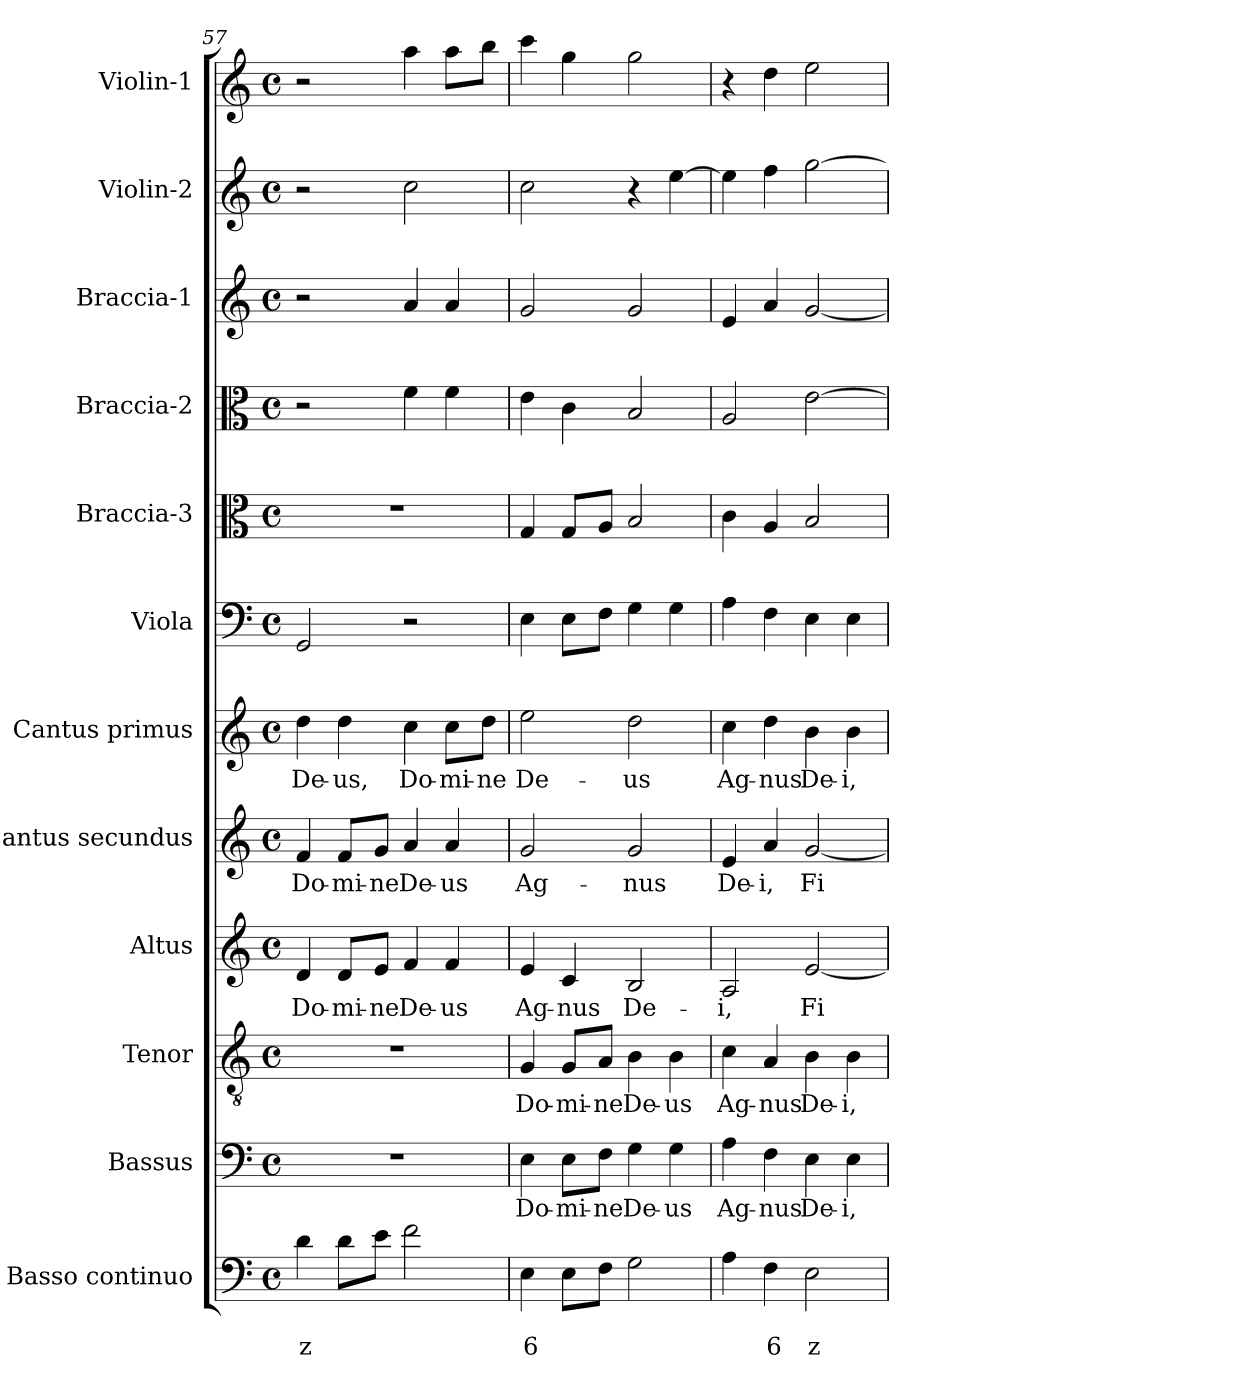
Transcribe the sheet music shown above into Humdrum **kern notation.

**kern	**text	**text	**kern	**text	**kern	**text	**kern	**text	**kern	**text	**kern	**text	**kern	**kern	**kern	**kern	**kern	**kern
*part12	*part12	*part12	*part11	*part11	*part10	*part10	*part9	*part9	*part8	*part8	*part7	*part7	*part6	*part5	*part4	*part3	*part2	*part1
*staff12	*staff12	*staff12	*staff11	*staff11	*staff10	*staff10	*staff9	*staff9	*staff8	*staff8	*staff7	*staff7	*staff6	*staff5	*staff4	*staff3	*staff2	*staff1
*I"Basso continuo	*	*	*I"Bassus	*	*I"Tenor	*	*I"Altus	*	*I"Cantus secundus	*	*I"Cantus primus	*	*I"Viola	*I"Braccia-3	*I"Braccia-2	*I"Braccia-1	*I"Violin-2	*I"Violin-1
*I'BC	*	*	*I'B	*	*I'T	*	*I'A	*	*I'C2	*	*I'C1	*	*I'Va	*I'Br3	*I'Br2	*I'Br1	*I'Vi2	*I'Vi1
!!LO:PB:g=z
*clefF4	*	*	*clefF4	*	*clefGv2	*	*clefG2	*	*clefG2	*	*clefG2	*	*clefF4	*clefC3	*clefC3	*clefG2	*clefG2	*clefG2
*k[]	*	*	*k[]	*	*k[]	*	*k[]	*	*k[]	*	*k[]	*	*k[]	*k[]	*k[]	*k[]	*k[]	*k[]
*C:	*	*	*C:	*	*C:	*	*C:	*	*C:	*	*C:	*	*C:	*C:	*C:	*C:	*C:	*C:
*M4/4	*	*	*M4/4	*	*M4/4	*	*M4/4	*	*M4/4	*	*M4/4	*	*M4/4	*M4/4	*M4/4	*M4/4	*M4/4	*M4/4
*met(c)	*	*	*met(c)	*	*met(c)	*	*met(c)	*	*met(c)	*	*met(c)	*	*met(c)	*met(c)	*met(c)	*met(c)	*met(c)	*met(c)
=57	=57	=57	=57	=57	=57	=57	=57	=57	=57	=57	=57	=57	=57	=57	=57	=57	=57	=57
!	!	!LO:LY:b	!	!	!	!	!	!	!	!	!	!	!	!	!	!	!	!
!	!	!	!	!	!	!	!	!LO:LY:b	!	!	!	!	!	!	!	!	!	!
!	!	!	!	!	!	!	!	!	!	!LO:LY:b	!	!	!	!	!	!	!	!
!	!	!	!	!	!	!	!	!	!	!	!	!LO:LY:b	!	!	!	!	!	!
4d\	.	z	1r	.	1r	.	4d/	Do-	4f/	Do-	4dd\	De-	2GG/	1r	2r	2r	2r	2r
!	!	!	!	!	!	!	!	!LO:LY:b	!	!	!	!	!	!	!	!	!	!
!	!	!	!	!	!	!	!	!	!	!LO:LY:b	!	!	!	!	!	!	!	!
!	!	!	!	!	!	!	!	!	!	!	!	!LO:LY:b	!	!	!	!	!	!
8d\L	.	.	.	.	.	.	8d/L	-mi-	8f/L	-mi-	4dd\	-us,	.	.	.	.	.	.
!	!	!	!	!	!	!	!	!LO:LY:b	!	!	!	!	!	!	!	!	!	!
!	!	!	!	!	!	!	!	!	!	!LO:LY:b	!	!	!	!	!	!	!	!
8e\J	.	.	.	.	.	.	8e/J	-ne	8g/J	-ne	.	.	.	.	.	.	.	.
!	!	!	!	!	!	!	!	!LO:LY:b	!	!	!	!	!	!	!	!	!	!
!	!	!	!	!	!	!	!	!	!	!LO:LY:b	!	!	!	!	!	!	!	!
!	!	!	!	!	!	!	!	!	!	!	!	!LO:LY:b	!	!	!	!	!	!
2f\	.	.	.	.	.	.	4f/	De-	4a/	De-	4cc\	Do-	2r	.	4f\	4a/	2cc\	4aa\
!	!	!	!	!	!	!	!	!LO:LY:b	!	!	!	!	!	!	!	!	!	!
!	!	!	!	!	!	!	!	!	!	!LO:LY:b	!	!	!	!	!	!	!	!
!	!	!	!	!	!	!	!	!	!	!	!	!LO:LY:b	!	!	!	!	!	!
.	.	.	.	.	.	.	4f/	-us	4a/	-us	8cc\L	-mi-	.	.	4f\	4a/	.	8aa\L
!	!	!	!	!	!	!	!	!	!	!	!	!LO:LY:b	!	!	!	!	!	!
.	.	.	.	.	.	.	.	.	.	.	8dd\J	-ne	.	.	.	.	.	8bb\J
=58	=58	=58	=58	=58	=58	=58	=58	=58	=58	=58	=58	=58	=58	=58	=58	=58	=58	=58
!	!	!LO:LY:b	!	!	!	!	!	!	!	!	!	!	!	!	!	!	!	!
!	!	!	!	!LO:LY:b	!	!	!	!	!	!	!	!	!	!	!	!	!	!
!	!	!	!	!	!	!LO:LY:b	!	!	!	!	!	!	!	!	!	!	!	!
!	!	!	!	!	!	!	!	!LO:LY:b	!	!	!	!	!	!	!	!	!	!
!	!	!	!	!	!	!	!	!	!	!LO:LY:b	!	!	!	!	!	!	!	!
!	!	!	!	!	!	!	!	!	!	!	!	!LO:LY:b	!	!	!	!	!	!
4E\	.	6	4E\	Do-	4G/	Do-	4e/	Ag-	2g/	Ag-	2ee\	De-	4E\	4G/	4e\	2g/	2cc\	4ccc\
!	!	!	!	!LO:LY:b	!	!	!	!	!	!	!	!	!	!	!	!	!	!
!	!	!	!	!	!	!LO:LY:b	!	!	!	!	!	!	!	!	!	!	!	!
!	!	!	!	!	!	!	!	!LO:LY:b	!	!	!	!	!	!	!	!	!	!
8E\L	.	.	8E\L	-mi-	8G/L	-mi-	4c/	-nus	.	.	.	.	8E\L	8G/L	4c\	.	.	4gg\
!	!	!	!	!LO:LY:b	!	!	!	!	!	!	!	!	!	!	!	!	!	!
!	!	!	!	!	!	!LO:LY:b	!	!	!	!	!	!	!	!	!	!	!	!
8F\J	.	.	8F\J	-ne	8A/J	-ne	.	.	.	.	.	.	8F\J	8A/J	.	.	.	.
!	!	!	!	!LO:LY:b	!	!	!	!	!	!	!	!	!	!	!	!	!	!
!	!	!	!	!	!	!LO:LY:b	!	!	!	!	!	!	!	!	!	!	!	!
!	!	!	!	!	!	!	!	!LO:LY:b	!	!	!	!	!	!	!	!	!	!
!	!	!	!	!	!	!	!	!	!	!LO:LY:b	!	!	!	!	!	!	!	!
!	!	!	!	!	!	!	!	!	!	!	!	!LO:LY:b	!	!	!	!	!	!
2G\	.	.	4G\	De-	4B\	De-	2B/	De-	2g/	-nus	2dd\	-us	4G\	2B/	2B/	2g/	4r	2gg\
!	!	!	!	!LO:LY:b	!	!	!	!	!	!	!	!	!	!	!	!	!	!
!	!	!	!	!	!	!LO:LY:b	!	!	!	!	!	!	!	!	!	!	!	!
.	.	.	4G\	-us	4B\	-us	.	.	.	.	.	.	4G\	.	.	.	[4ee\	.
=59	=59	=59	=59	=59	=59	=59	=59	=59	=59	=59	=59	=59	=59	=59	=59	=59	=59	=59
!	!	!	!	!LO:LY:b	!	!	!	!	!	!	!	!	!	!	!	!	!	!
!	!	!	!	!	!	!LO:LY:b	!	!	!	!	!	!	!	!	!	!	!	!
!	!	!	!	!	!	!	!	!LO:LY:b	!	!	!	!	!	!	!	!	!	!
!	!	!	!	!	!	!	!	!	!	!LO:LY:b	!	!	!	!	!	!	!	!
!	!	!	!	!	!	!	!	!	!	!	!	!LO:LY:b	!	!	!	!	!	!
4A\	.	.	4A\	Ag-	4c\	Ag-	2A/	-i,	4e/	De-	4cc\	Ag-	4A\	4c\	2A/	4e/	4ee\]	4r
!	!	!LO:LY:b	!	!	!	!	!	!	!	!	!	!	!	!	!	!	!	!
!	!	!	!	!LO:LY:b	!	!	!	!	!	!	!	!	!	!	!	!	!	!
!	!	!	!	!	!	!LO:LY:b	!	!	!	!	!	!	!	!	!	!	!	!
!	!	!	!	!	!	!	!	!	!	!LO:LY:b	!	!	!	!	!	!	!	!
!	!	!	!	!	!	!	!	!	!	!	!	!LO:LY:b	!	!	!	!	!	!
4F\	.	6	4F\	-nus	4A/	-nus	.	.	4a/	-i,	4dd\	-nus	4F\	4A/	.	4a/	4ff\	4dd\
!	!	!LO:LY:b	!	!	!	!	!	!	!	!	!	!	!	!	!	!	!	!
!	!	!	!	!LO:LY:b	!	!	!	!	!	!	!	!	!	!	!	!	!	!
!	!	!	!	!	!	!LO:LY:b	!	!	!	!	!	!	!	!	!	!	!	!
!	!	!	!	!	!	!	!	!LO:LY:b	!	!	!	!	!	!	!	!	!	!
!	!	!	!	!	!	!	!	!	!	!LO:LY:b	!	!	!	!	!	!	!	!
!	!	!	!	!	!	!	!	!	!	!	!	!LO:LY:b	!	!	!	!	!	!
2E\	.	z	4E\	De-	4B\	De-	[2e/	Fi-	[2g/	Fi-	4b\	De-	4E\	2B/	[2e\	[2g/	[2gg\	2ee\
!	!	!	!	!LO:LY:b	!	!	!	!	!	!	!	!	!	!	!	!	!	!
!	!	!	!	!	!	!LO:LY:b	!	!	!	!	!	!	!	!	!	!	!	!
!	!	!	!	!	!	!	!	!	!	!	!	!LO:LY:b	!	!	!	!	!	!
.	.	.	4E\	-i,	4B\	-i,	.	.	.	.	4b\	-i,	4E\	.	.	.	.	.
=	=	=	=	=	=	=	=	=	=	=	=	=	=	=	=	=	=	=
*-	*-	*-	*-	*-	*-	*-	*-	*-	*-	*-	*-	*-	*-	*-	*-	*-	*-	*-
